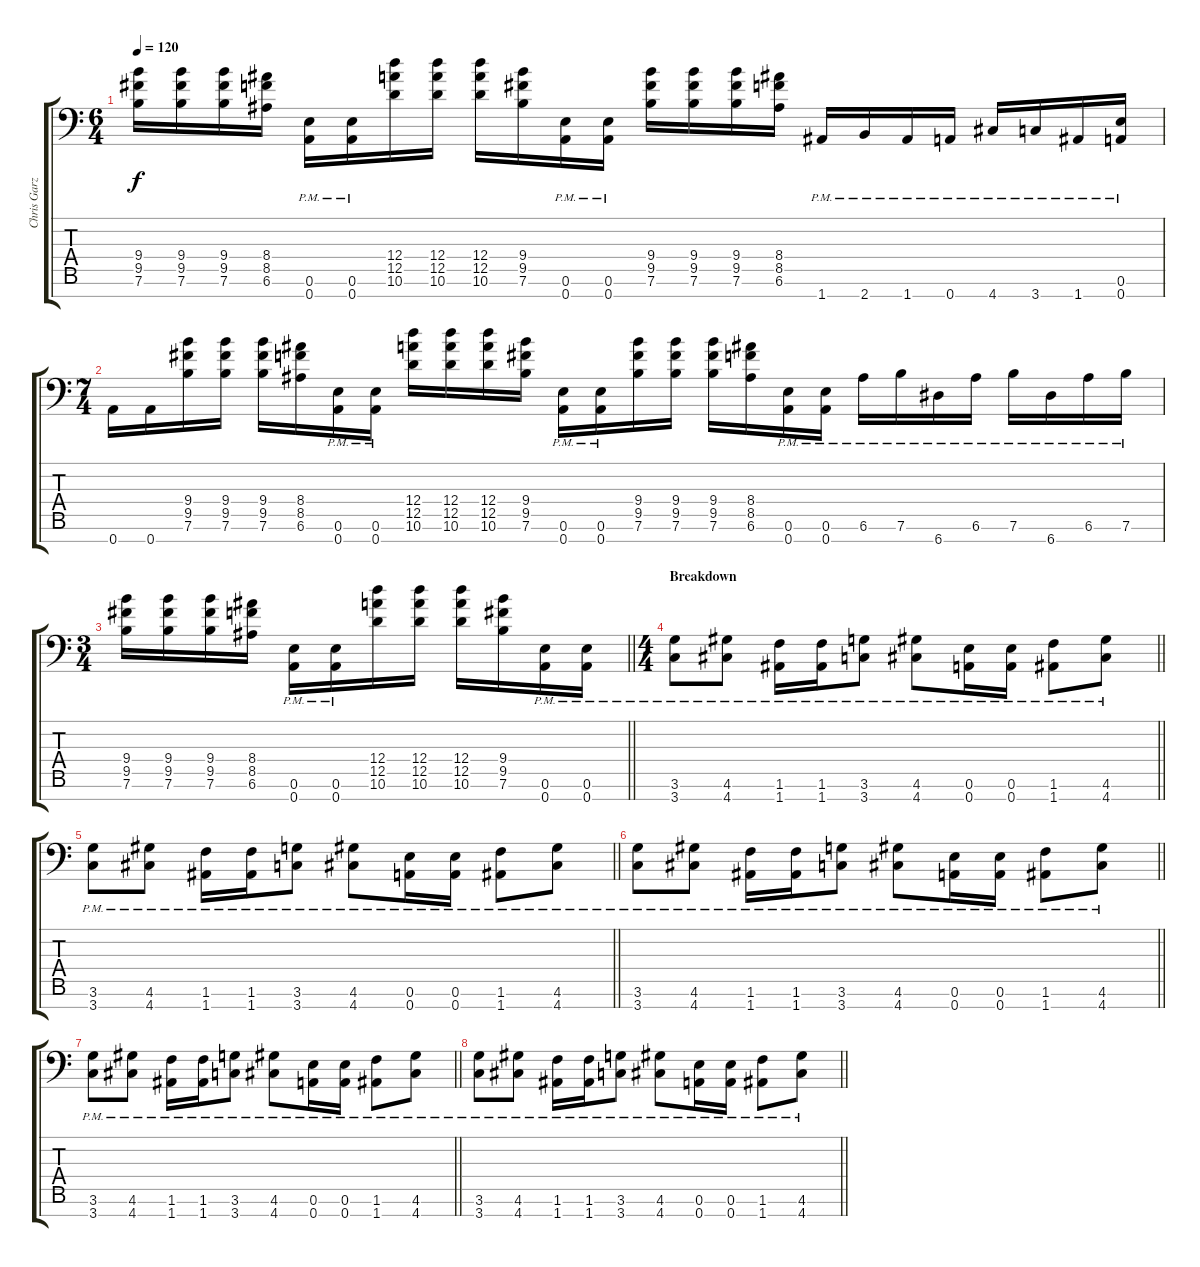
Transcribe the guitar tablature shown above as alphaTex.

\track ("Chris Garza - Guitar" "Chris Garz") {instrument overdrivenguitar}
\staff {score tabs}
\tuning (E4 B3 G3 D3 A2 E2 A1) {hide}
\ts (6 4)
\tempo 120
\clef f4
\ks c
(9.4 9.5 7.6).16{dy f} (9.4 9.5 7.6).16 (9.4 9.5 7.6).16 (8.4 8.5 6.6).16 (0.6{pm} 0.7).16 (0.6{pm} 0.7{pm}).16 (12.4 12.5 10.6).16 (12.4 12.5 10.6).16 (12.4 12.5 10.6).16 (9.4 9.5 7.6).16 (0.6{pm} 0.7{pm}).16 (0.6{pm} 0.7{pm}).16 (9.4 9.5 7.6).16 (9.4 9.5 7.6).16 (9.4 9.5 7.6).16 (8.4 8.5 6.6).16 1.7{pm}.16 2.7{pm}.16 1.7{pm}.16 0.7{pm}.16 4.7{pm}.16 3.7{pm}.16 1.7{pm}.16 (0.6{pm} 0.7{pm}).16 |
\ts (7 4)
0.7.16 0.7.16 (9.4 9.5 7.6).16 (9.4 9.5 7.6).16 (9.4 9.5 7.6).16 (8.4 8.5 6.6).16 (0.6{pm} 0.7).16 (0.6{pm} 0.7{pm}).16 (12.4 12.5 10.6).16 (12.4 12.5 10.6).16 (12.4 12.5 10.6).16 (9.4 9.5 7.6).16 (0.6{pm} 0.7{pm}).16 (0.6{pm} 0.7{pm}).16 (9.4 9.5 7.6).16 (9.4 9.5 7.6).16 (9.4 9.5 7.6).16 (8.4 8.5 6.6).16 (0.6{pm} 0.7{pm}).16 (0.6{pm} 0.7{pm}).16 6.6{pm}.16 7.6{pm}.16 6.7{pm}.16 6.6{pm}.16 7.6{pm}.16 6.7{pm}.16 6.6{pm}.16 7.6{pm}.16 |
\ts (3 4)
\barLineRight lightlight
(9.4 9.5 7.6).16 (9.4 9.5 7.6).16 (9.4 9.5 7.6).16 (8.4 8.5 6.6).16 (0.6{pm} 0.7).16 (0.6{pm} 0.7{pm}).16 (12.4 12.5 10.6).16 (12.4 12.5 10.6).16 (12.4 12.5 10.6).16 (9.4 9.5 7.6).16 (0.6{pm} 0.7{pm}).16 (0.6{pm} 0.7{pm}).16 |
\ts (4 4)
\section ("" "Breakdown")
\barLineRight lightlight
(3.6{pm} 3.7{pm}).8 (4.6{pm} 4.7{pm}).8 (1.6{pm} 1.7{pm}).16 (1.6{pm} 1.7{pm}).16 (3.6{pm} 3.7{pm}).8 (4.6{pm} 4.7{pm}).8 (0.6{pm} 0.7{pm}).16 (0.6{pm} 0.7{pm}).16 (1.6{pm} 1.7{pm}).8 (4.6{pm} 4.7{pm}).8 |
\barLineRight lightlight
(3.6{pm} 3.7{pm}).8 (4.6{pm} 4.7{pm}).8 (1.6{pm} 1.7{pm}).16 (1.6{pm} 1.7{pm}).16 (3.6{pm} 3.7{pm}).8 (4.6{pm} 4.7{pm}).8 (0.6{pm} 0.7{pm}).16 (0.6{pm} 0.7{pm}).16 (1.6{pm} 1.7{pm}).8 (4.6{pm} 4.7{pm}).8 |
\barLineRight lightlight
(3.6{pm} 3.7{pm}).8 (4.6{pm} 4.7{pm}).8 (1.6{pm} 1.7{pm}).16 (1.6{pm} 1.7{pm}).16 (3.6{pm} 3.7{pm}).8 (4.6{pm} 4.7{pm}).8 (0.6{pm} 0.7{pm}).16 (0.6{pm} 0.7{pm}).16 (1.6{pm} 1.7{pm}).8 (4.6{pm} 4.7{pm}).8 |
\barLineRight lightlight
(3.6{pm} 3.7{pm}).8 (4.6{pm} 4.7{pm}).8 (1.6{pm} 1.7{pm}).16 (1.6{pm} 1.7{pm}).16 (3.6{pm} 3.7{pm}).8 (4.6{pm} 4.7{pm}).8 (0.6{pm} 0.7{pm}).16 (0.6{pm} 0.7{pm}).16 (1.6{pm} 1.7{pm}).8 (4.6{pm} 4.7{pm}).8 |
\barLineRight lightlight
(3.6{pm} 3.7{pm}).8 (4.6{pm} 4.7{pm}).8 (1.6{pm} 1.7{pm}).16 (1.6{pm} 1.7{pm}).16 (3.6{pm} 3.7{pm}).8 (4.6{pm} 4.7{pm}).8 (0.6{pm} 0.7{pm}).16 (0.6{pm} 0.7{pm}).16 (1.6{pm} 1.7{pm}).8 (4.6{pm} 4.7{pm}).8
